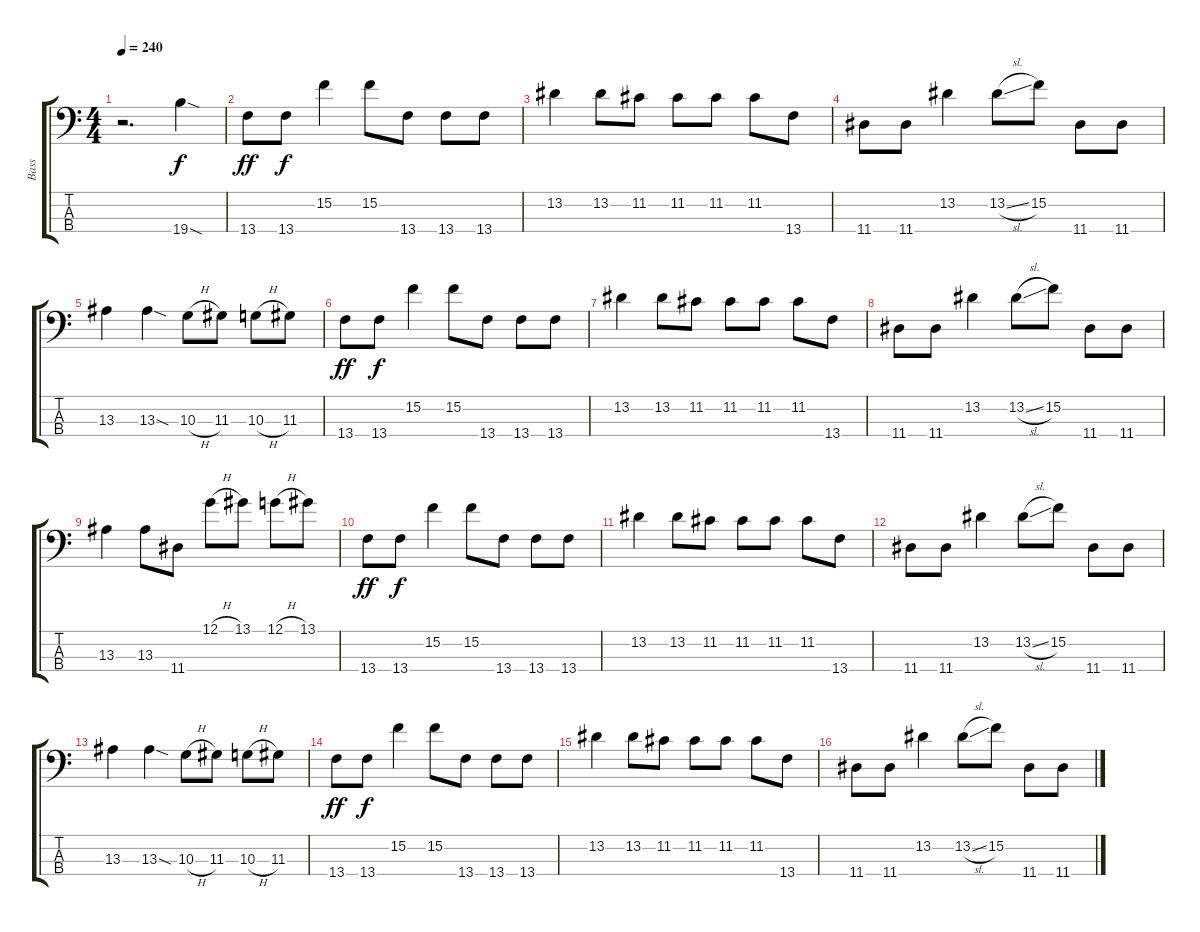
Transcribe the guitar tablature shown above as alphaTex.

\track ("Bass" "Bass") {instrument electricbasspick}
\staff {score tabs}
\tuning (G2 D2 A1 E1) {hide}
\ts (4 4)
\tempo 240
\clef f4
\ks c
r.2{d dy f instrument overdrivenguitar} 19.4{sod}.4 |
13.4.8{dy ff} 13.4.8{dy f} 15.2.4 15.2.8 13.4.8 13.4.8 13.4.8 |
13.2.4 13.2.8 11.2.8 11.2.8 11.2.8 11.2.8 13.4.8 |
11.4.8 11.4.8 13.2.4 13.2{sl}.8 15.2.8 11.4.8 11.4.8 |
13.3.4 13.3{sod}.4 10.3{h}.8 11.3.8 10.3{h}.8 11.3.8 |
13.4.8{dy ff} 13.4.8{dy f} 15.2.4 15.2.8 13.4.8 13.4.8 13.4.8 |
13.2.4 13.2.8 11.2.8 11.2.8 11.2.8 11.2.8 13.4.8 |
11.4.8 11.4.8 13.2.4 13.2{sl}.8 15.2.8 11.4.8 11.4.8 |
13.3.4 13.3.8 11.4.8 12.1{h}.8 13.1.8 12.1{h}.8 13.1.8 |
13.4.8{dy ff} 13.4.8{dy f} 15.2.4 15.2.8 13.4.8 13.4.8 13.4.8 |
13.2.4 13.2.8 11.2.8 11.2.8 11.2.8 11.2.8 13.4.8 |
11.4.8 11.4.8 13.2.4 13.2{sl}.8 15.2.8 11.4.8 11.4.8 |
13.3.4 13.3{sod}.4 10.3{h}.8 11.3.8 10.3{h}.8 11.3.8 |
13.4.8{dy ff} 13.4.8{dy f} 15.2.4 15.2.8 13.4.8 13.4.8 13.4.8 |
13.2.4 13.2.8 11.2.8 11.2.8 11.2.8 11.2.8 13.4.8 |
11.4.8 11.4.8 13.2.4 13.2{sl}.8 15.2.8 11.4.8 11.4.8
